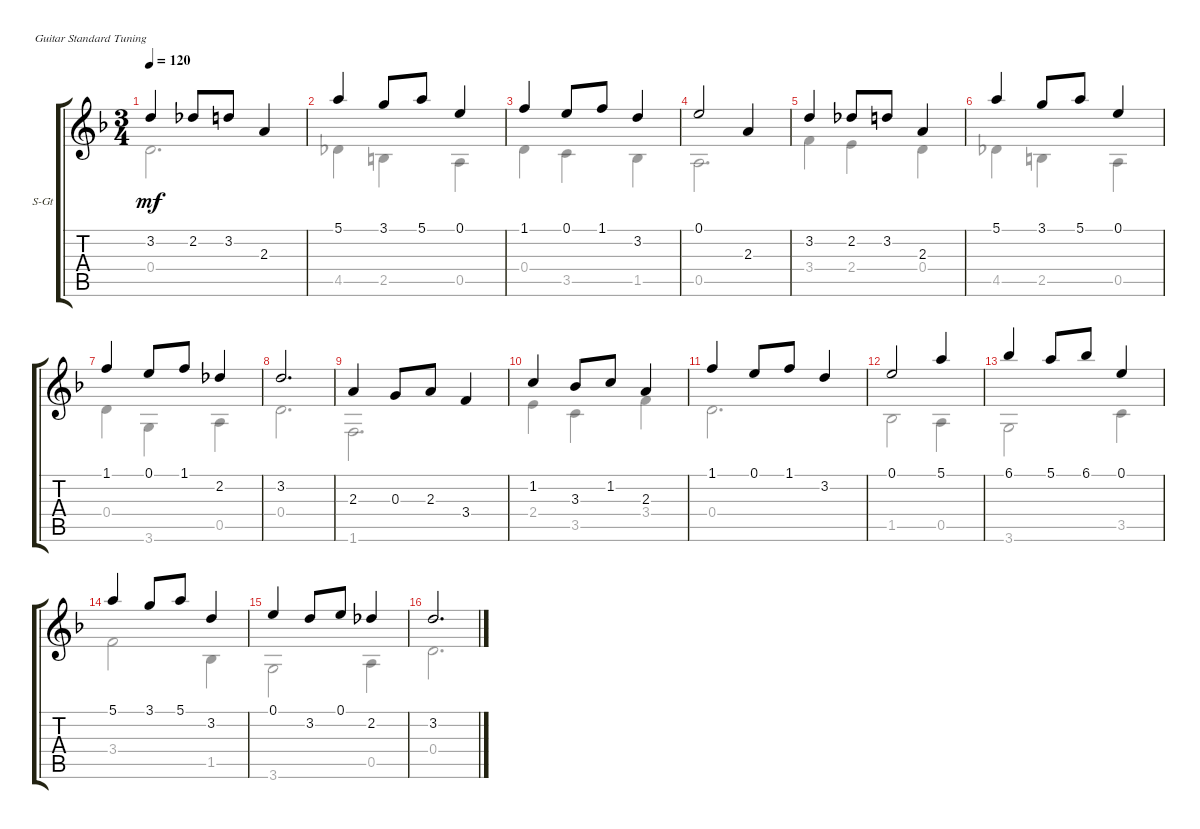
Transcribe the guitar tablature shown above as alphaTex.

\defaultSystemsLayout 4
\bracketExtendMode groupsimilarinstruments
\firstSystemTrackNameOrientation horizontal
\otherSystemsTrackNameOrientation horizontal
\track ("Steel Guitar" "S-Gt") {instrument acousticguitarsteel}
\staff {score tabs}
\tuning (E4 B3 G3 D3 A2 E2)
\voice
\ts (3 4)
\tempo 120
\clef g2
\ks dminor
3.2.4{dy mf instrument acousticguitarsteel} 2.2.8 3.2.8 2.3.4 |
5.1.4 3.1.8 5.1.8 0.1.4 |
1.1.4 0.1.8 1.1.8 3.2.4 |
0.1.2 2.3.4 |
3.2.4 2.2.8 3.2.8 2.3.4 |
5.1.4 3.1.8 5.1.8 0.1.4 |
1.1.4 0.1.8 1.1.8 2.2.4 |
3.2.2{d} |
2.3.4 0.3.8 2.3.8 3.4.4 |
1.2.4 3.3.8 1.2.8 2.3.4 |
1.1.4 0.1.8 1.1.8 3.2.4 |
0.1.2 5.1.4 |
6.1.4 5.1.8 6.1.8 0.1.4 |
5.1.4 3.1.8 5.1.8 3.2.4 |
0.1.4 3.2.8 0.1.8 2.2.4 |
3.2.2{d}
\voice
\clef g2
\ottava regular
\simile none
\ks dminor
0.4.2{d dy mf} |
4.5.4 2.5.4 0.5.4 |
0.4.4 3.5.4 1.5.4 |
0.5.2{d} |
3.4.4 2.4.4 0.4.4 |
4.5.4 2.5.4 0.5.4 |
0.4.4 3.6.4 0.5.4 |
0.4.2{d} |
1.6.2{d} |
2.4.4 3.5.4 3.4.4 |
0.4.2{d} |
1.5.2 0.5.4 |
3.6.2 3.5.4 |
3.4.2 1.5.4 |
3.6.2 0.5.4 |
0.4.2{d}
